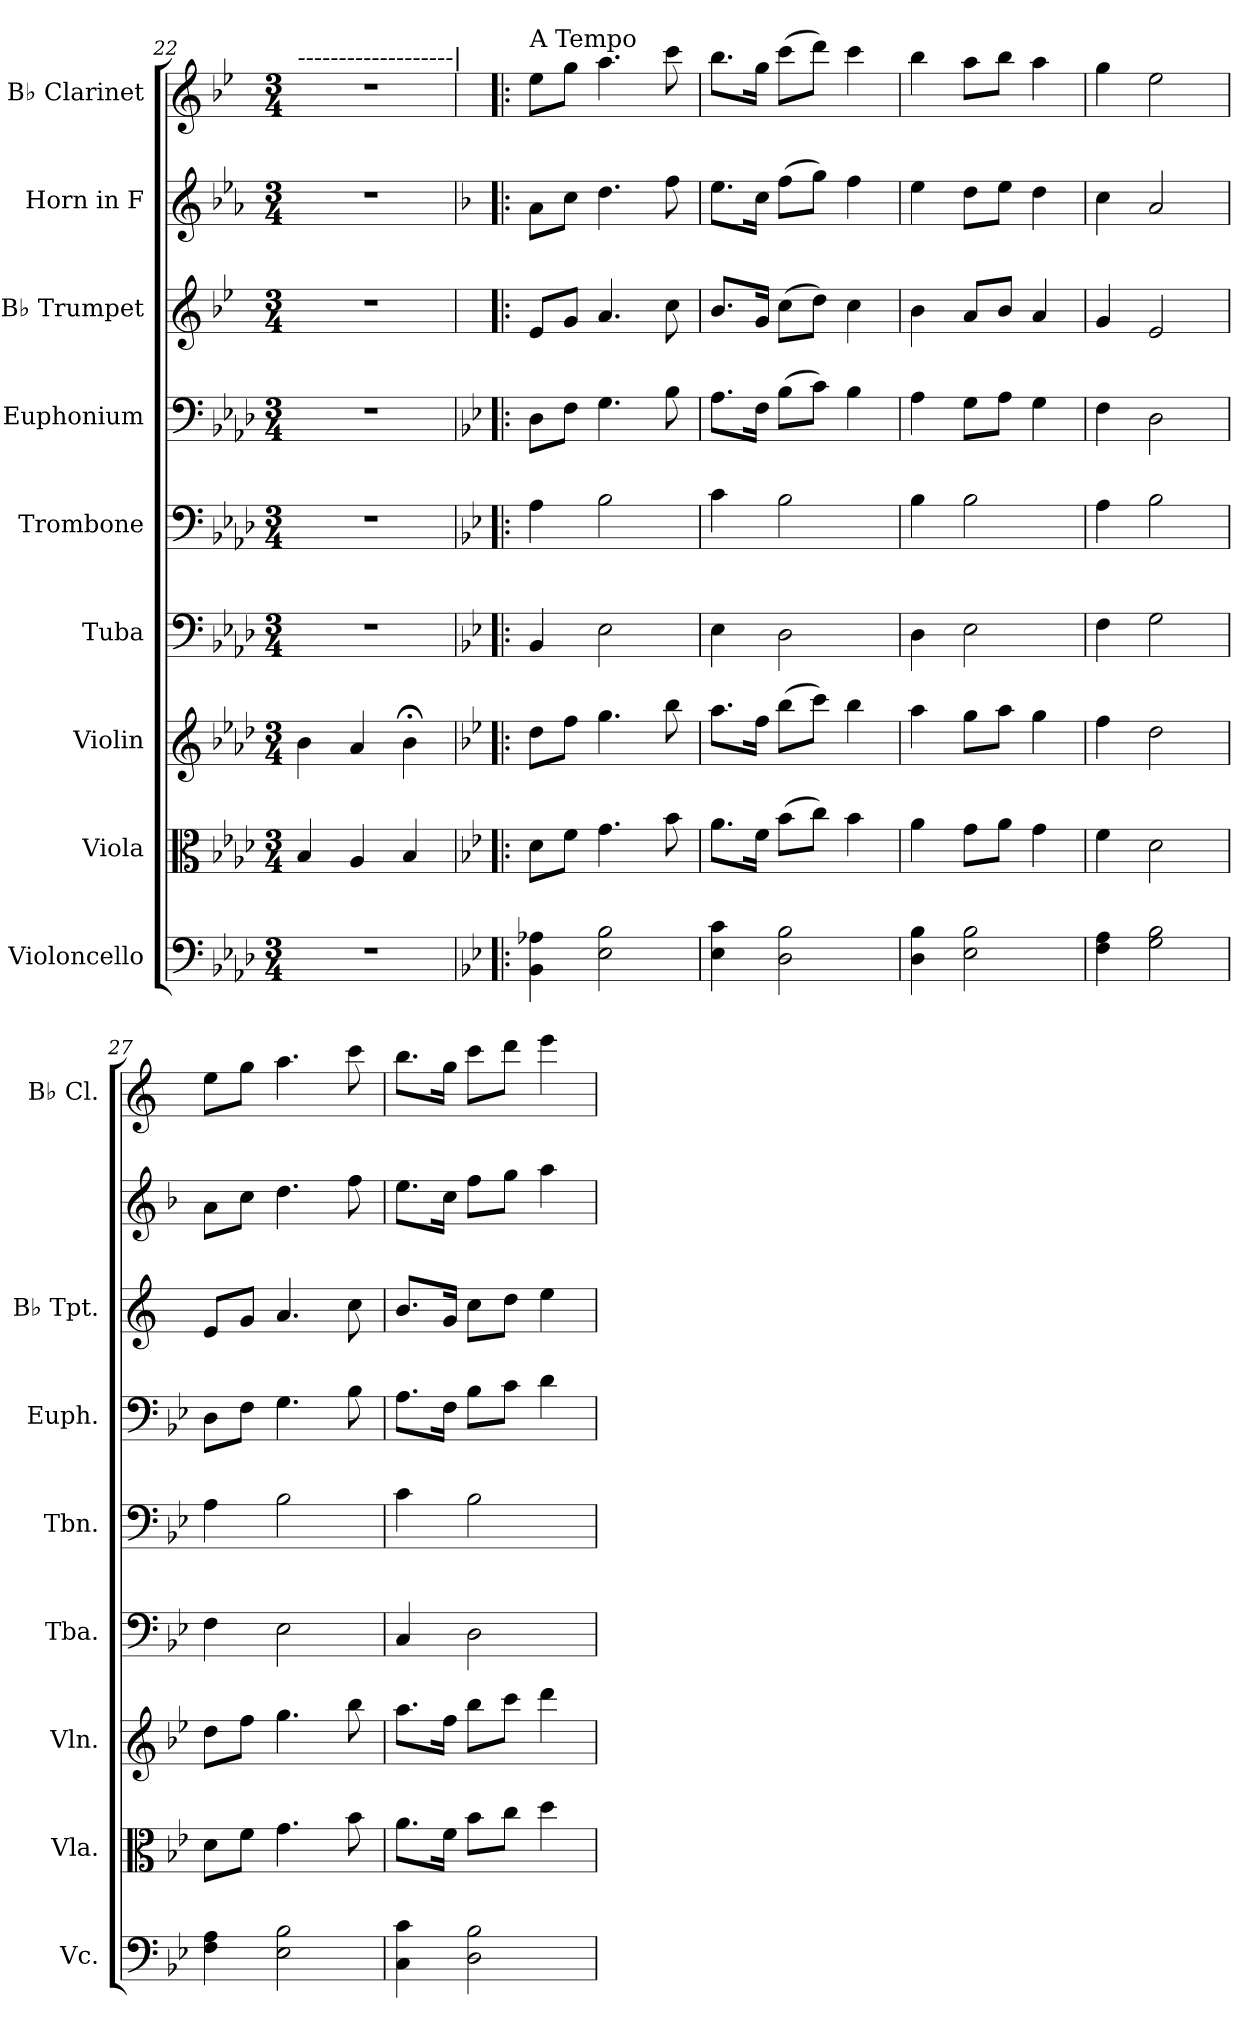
**kern	**kern	**kern	**kern	**kern	**kern	**kern	**kern	**kern
*part9	*part8	*part7	*part6	*part5	*part4	*part3	*part2	*part1
*staff9	*staff8	*staff7	*staff6	*staff5	*staff4	*staff3	*staff2	*staff1
*I"Violoncello	*I"Viola	*I"Violin	*I"Tuba	*I"Trombone	*I"Euphonium	*I"B♭ Trumpet	*I"Horn in F	*I"B♭ Clarinet
*I'Vc.	*I'Vla.	*I'Vln.	*I'Tba.	*I'Tbn.	*I'Euph.	*I'B♭ Tpt.	*	*I'B♭ Cl.
!!LO:PB:g=z
*clefF4	*clefC3	*clefG2	*clefF4	*clefF4	*clefF4	*clefG2	*clefG2	*clefG2
*	*	*	*	*	*	*ITrd1c2	*ITrd4c7	*ITrd1c2
*k[b-e-a-d-]	*k[b-e-a-d-]	*k[b-e-a-d-]	*k[b-e-a-d-]	*k[b-e-a-d-]	*k[b-e-a-d-]	*k[b-e-a-d-]	*k[b-e-a-d-]	*k[b-e-a-d-]
*M3/4	*M3/4	*M3/4	*M3/4	*M3/4	*M3/4	*M3/4	*M3/4	*M3/4
=22	=22	=22	=22	=22	=22	=22	=22	=22
!	!	!	!	!	!	!	!	!LO:TX:a:i:t=-------------------|
2.r	4B-/	4b-\	2.r	2.r	2.r	2.r	2.r	2.r
.	4A-/	4a-/	.	.	.	.	.	.
.	4B-/	4b-;<\	.	.	.	.	.	.
=23!|:	=23!|:	=23!|:	=23!|:	=23!|:	=23!|:	=23!|:	=23!|:	=23!|:
*k[b-e-]	*k[b-e-]	*k[b-e-]	*k[b-e-]	*k[b-e-]	*k[b-e-]	*k[b-e-]	*k[b-e-]	*k[b-e-]
!	!	!	!	!	!	!	!	!LO:TX:a:t=A Tempo
4BB-\ 4A-X\	8d\L	8dd\L	4BB-/	4A\	8D\L	8d/L	8d\L	8dd\L
.	8f\J	8ff\J	.	.	8F\J	8f/J	8f\J	8ff\J
2E-\ 2B-\	4.g\	4.gg\	2E-\	2B-\	4.G\	4.g/	4.g\	4.gg\
.	8b-\	8bb-\	.	.	8B-\	8b-\	8b-\	8bb-\
=24	=24	=24	=24	=24	=24	=24	=24	=24
4E-\ 4c\	8.a\L	8.aa\L	4E-\	4c\	8.A\L	8.a/L	8.a\L	8.aa\L
.	16f\Jk	16ff\Jk	.	.	16F\Jk	16f/Jk	16f\Jk	16ff\Jk
2D\ 2B-\	(>8b-\L	(>8bb-\L	2D\	2B-\	(>8B-\L	(>8b-\L	(>8b-\L	(>8bb-\L
.	8cc\J)	8ccc\J)	.	.	8c\J)	8cc\J)	8cc\J)	8ccc\J)
.	4b-\	4bb-\	.	.	4B-\	4b-\	4b-\	4bb-\
=25	=25	=25	=25	=25	=25	=25	=25	=25
4D\ 4B-\	4a\	4aa\	4D\	4B-\	4A\	4a\	4a\	4aa\
2E-\ 2B-\	8g\L	8gg\L	2E-\	2B-\	8G\L	8g/L	8g\L	8gg\L
.	8a\J	8aa\J	.	.	8A\J	8a/J	8a\J	8aa\J
.	4g\	4gg\	.	.	4G\	4g/	4g\	4gg\
=26	=26	=26	=26	=26	=26	=26	=26	=26
4F\ 4A\	4f\	4ff\	4F\	4A\	4F\	4f/	4f\	4ff\
2G\ 2B-\	2d\	2dd\	2G\	2B-\	2D\	2d/	2d/	2dd\
=27	=27	=27	=27	=27	=27	=27	=27	=27
4F\ 4A\	8d\L	8dd\L	4F\	4A\	8D\L	8d/L	8d\L	8dd\L
.	8f\J	8ff\J	.	.	8F\J	8f/J	8f\J	8ff\J
2E-\ 2B-\	4.g\	4.gg\	2E-\	2B-\	4.G\	4.g/	4.g\	4.gg\
.	8b-\	8bb-\	.	.	8B-\	8b-\	8b-\	8bb-\
!!LO:PB:g=z
=28	=28	=28	=28	=28	=28	=28	=28	=28
4C\ 4c\	8.a\L	8.aa\L	4C/	4c\	8.A\L	8.a/L	8.a\L	8.aa\L
.	16f\Jk	16ff\Jk	.	.	16F\Jk	16f/Jk	16f\Jk	16ff\Jk
2D\ 2B-\	8b-\L	8bb-\L	2D\	2B-\	8B-\L	8b-\L	8b-\L	8bb-\L
.	8cc\J	8ccc\J	.	.	8c\J	8cc\J	8cc\J	8ccc\J
.	4dd\	4ddd\	.	.	4d\	4dd\	4dd\	4ddd\
=	=	=	=	=	=	=	=	=
*-	*-	*-	*-	*-	*-	*-	*-	*-
